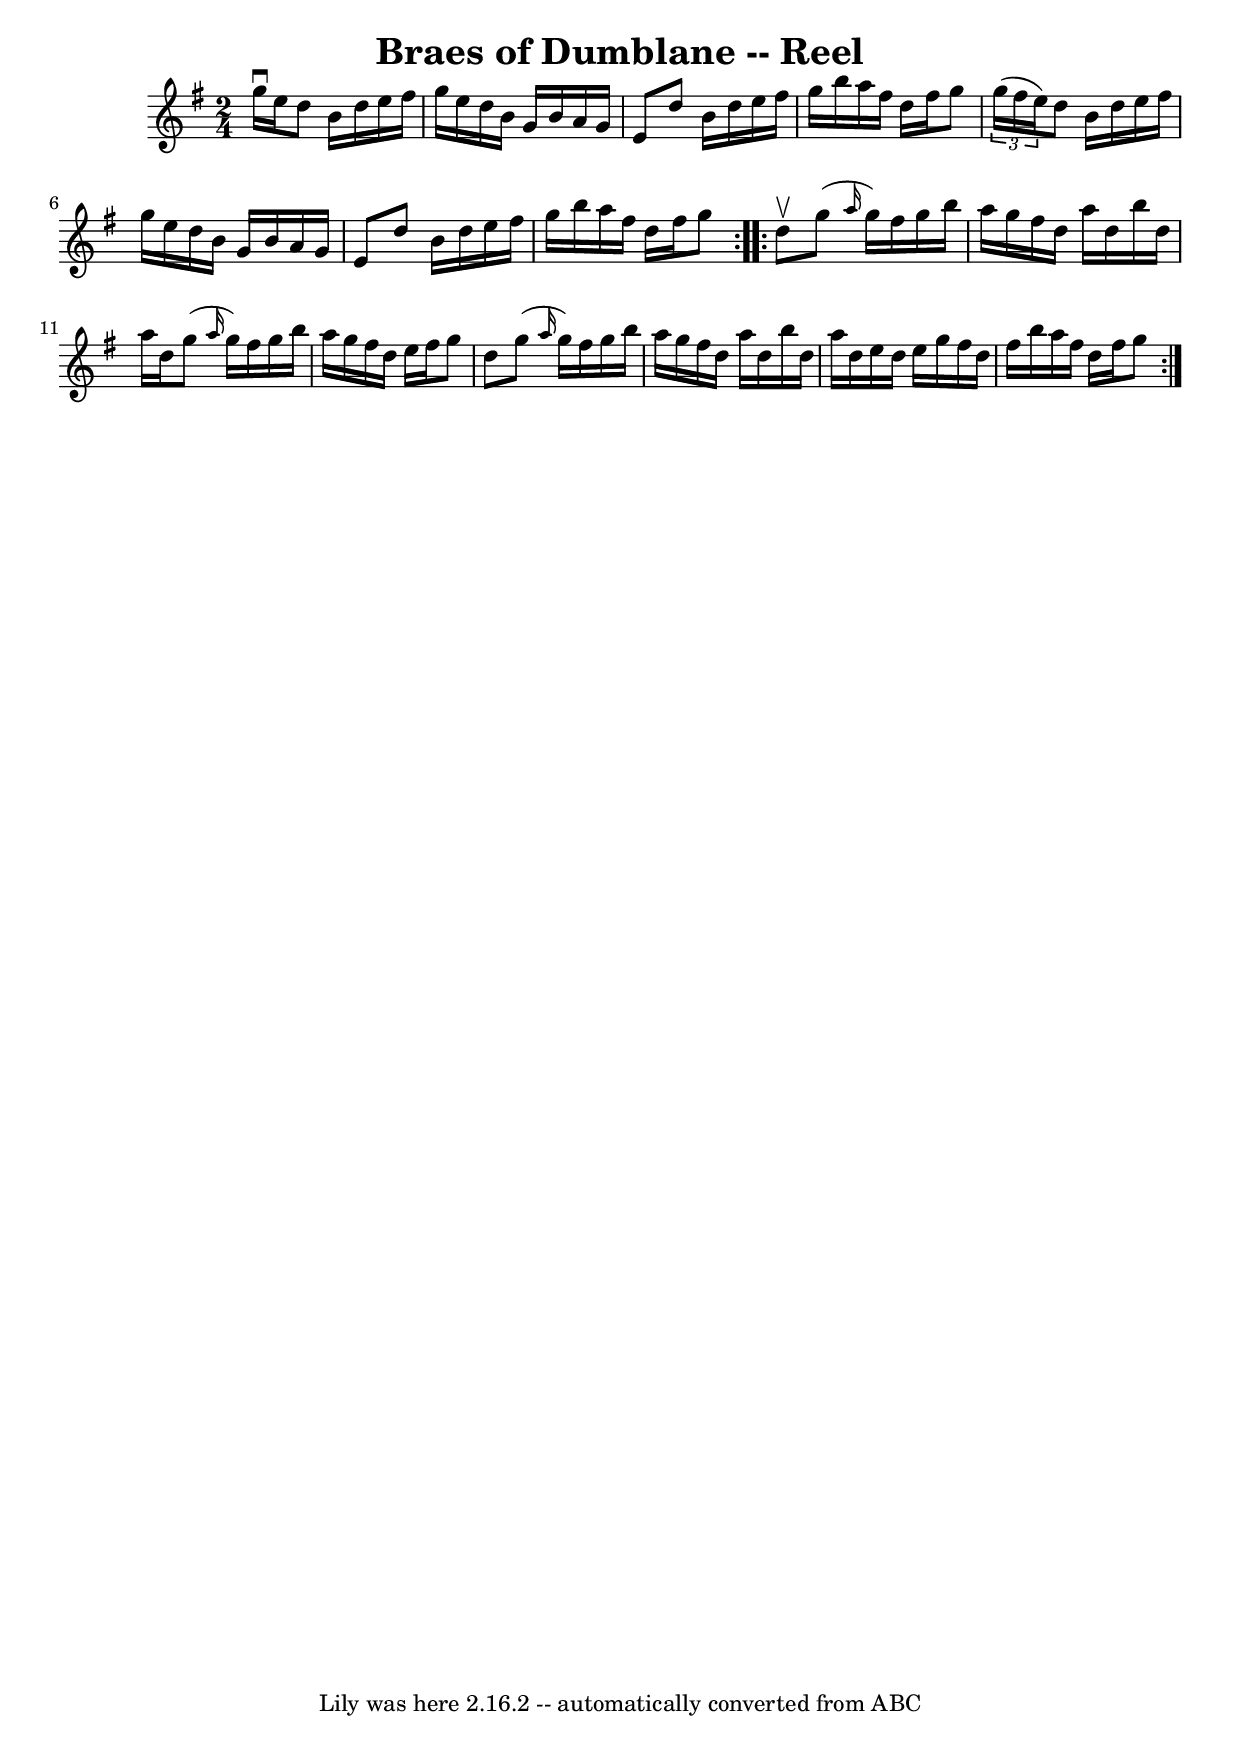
\version "2.7.40"
\include "Mammoth.ily"
\header {
	%% book = "Ryan's Mammoth Collection"
	crossRefNumber = "1"
	footnotes = ""
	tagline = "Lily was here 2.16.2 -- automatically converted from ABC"
	title = "Braes of Dumblane -- Reel"
}
voicedefault =  {
\set Score.defaultBarType = "empty"

\repeat volta 2 {
\time 2/4 \key g \major g''16^\downbow e''16  |
 d''8 b'16    
d''16 e''16 fis''16 g''16 e''16  |
 d''16 b'16 g'16   
 b'16 a'16 g'16 e'8  |
 d''8 b'16 d''16 e''16    
fis''16 g''16 b''16  |
 a''16 fis''16 d''16 fis''16    
g''8    \times 2/3 { g''16 (fis''16 e''16) } |
 d''8    
b'16 d''16 e''16 fis''16 g''16 e''16  |
 d''16 b'16   
 g'16 b'16 a'16 g'16 e'8  |
 d''8 b'16 d''16 e''16 
 fis''16 g''16 b''16  |
 a''16 fis''16 d''16 fis''16   
 g''8  } \repeat volta 2 { d''8^\upbow |
 g''8 (\grace { a''16 
 } g''16) fis''16 g''16 b''16 a''16 g''16  |
   
fis''16 d''16 a''16 d''16 b''16 d''16 a''16 d''16  
|
 g''8 (\grace { a''16  } g''16) fis''16 g''16 b''16  
 a''16 g''16  |
 fis''16 d''16 e''16 fis''16 g''8    
d''8  |
 g''8 (\grace { a''16  } g''16) fis''16 g''16   
 b''16 a''16 g''16  |
 fis''16 d''16 a''16 d''16    
b''16 d''16 a''16 d''16  |
 e''16 d''16 e''16 g''16   
 fis''16 d''16 fis''16 b''16  |
 a''16 fis''16 d''16    
fis''16 g''8  }   
}

\score{
    <<

	\context Staff="default"
	{
	    \voicedefault 
	}

    >>
	\layout {
	}
	\midi {}
}
